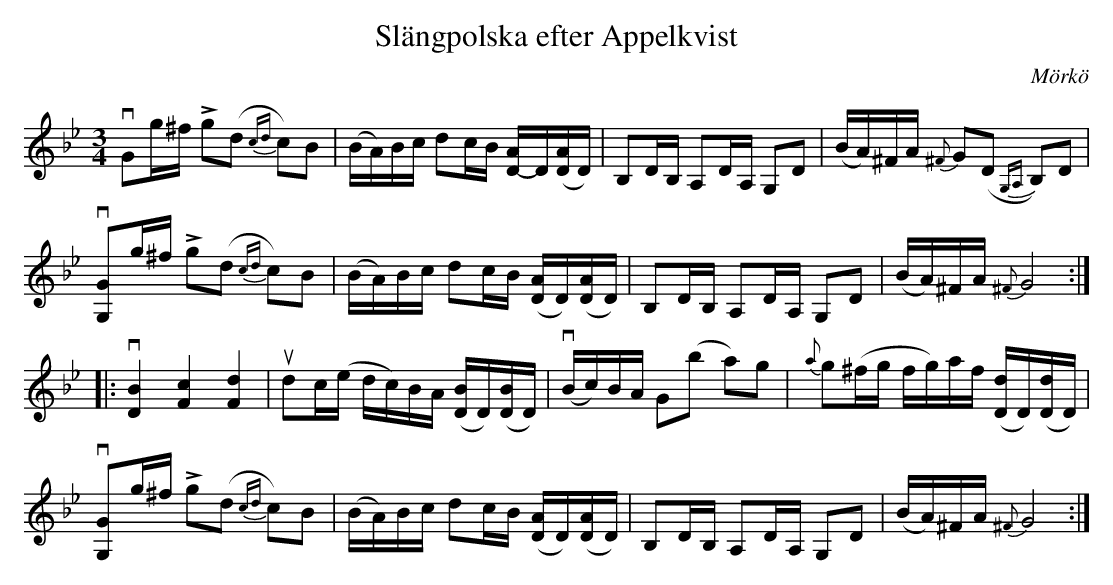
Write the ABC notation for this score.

X:1
T:Slängpolska efter Appelkvist
O:Mörkö
M:3/4
L:1/8
K:Gm
vGg/^f/ Lg(d {cd}c)B | (B/A/)B/c/ dc/B/ [D-A]/D/([DA]/D/) | B,D/B,/ A,D/A,/ G,D | (B/A/)^F/A/ {^F}G(D {G,A,}B,)D |
v[G,G]g/^f/ Lg(d {cd}c)B | (B/A/)B/c/ dc/B/ ([DA]/D/)([DA]/D/) | B,D/B,/ A,D/A,/ G,D | (B/A/)^F/A/ {^F}G4 :|:
v[DB]2 [Fc]2 [Fd]2 | udc/(e/ d/c/)B/A/ ([DB]/D/)([DB]/D/) | v(B/c/)B/A/ G(b a)g | {a}g(^f/g/ f/g/)a/f/ ([Dd]/D/)([Dd]/D/) |
v[G,G]g/^f/ Lg(d {cd}c)B | (B/A/)B/c/ dc/B/ ([DA]/D/)([DA]/D/) | B,D/B,/ A,D/A,/ G,D | (B/A/)^F/A/ {^F}G4 :|
